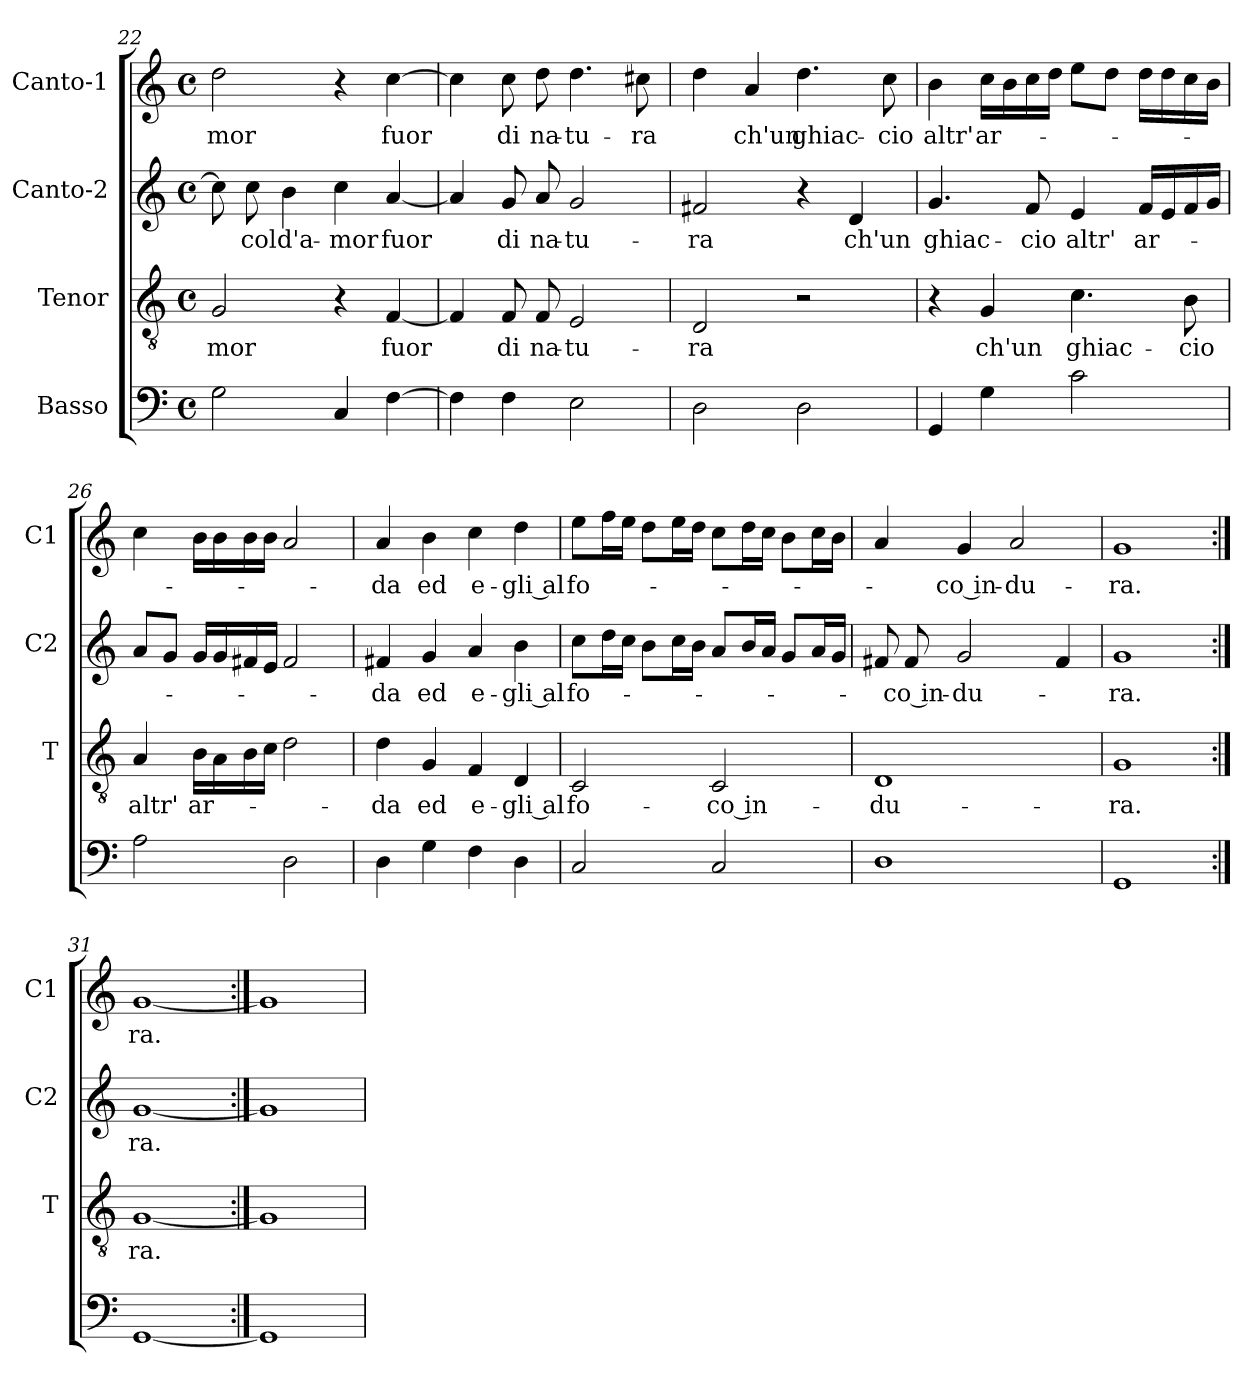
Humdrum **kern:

**kern	**kern	**text	**kern	**text	**kern	**text
*part4	*part3	*part3	*part2	*part2	*part1	*part1
*staff4	*staff3	*staff3	*staff2	*staff2	*staff1	*staff1
*I"Basso	*I"Tenor	*	*I"Canto-2	*	*I"Canto-1	*
*	*I'T	*	*I'C2	*	*I'C1	*
*clefF4	*clefGv2	*	*clefG2	*	*clefG2	*
*k[]	*k[]	*	*k[]	*	*k[]	*
*C:	*C:	*	*C:	*	*C:	*
*M4/4	*M4/4	*	*M4/4	*	*M4/4	*
*met(c)	*met(c)	*	*met(c)	*	*met(c)	*
=22	=22	=22	=22	=22	=22	=22
!	!	!LO:LY:b	!	!	!	!LO:LY:b
2G\	2G/	-mor	8cc\]	.	2dd\	-mor
!	!	!	!	!LO:LY:b	!	!
.	.	.	8cc\	-col	.	.
!	!	!	!	!LO:LY:b	!	!
.	.	.	4b\	d'a-	.	.
!	!	!	!	!LO:LY:b	!	!
4C/	4r	.	4cc\	-mor	4r	.
!	!	!LO:LY:b	!	!LO:LY:b	!	!LO:LY:b
[4F\	[4F/	fuor	[4a/	fuor	[4cc\	fuor
=23	=23	=23	=23	=23	=23	=23
4F\]	4F/]	.	4a/]	.	4cc\]	.
!	!	!LO:LY:b	!	!LO:LY:b	!	!LO:LY:b
4F\	8F/	di	8g/	di	8cc\	di
!	!	!LO:LY:b	!	!LO:LY:b	!	!LO:LY:b
.	8F/	na-	8a/	na-	8dd\	na-
!	!	!LO:LY:b	!	!LO:LY:b	!	!LO:LY:b
2E\	2E/	-tu-	2g/	-tu-	4.dd\	-tu-
!	!	!	!	!	!	!LO:LY:b
.	.	.	.	.	8cc#X\	-ra
=24	=24	=24	=24	=24	=24	=24
!	!	!LO:LY:b	!	!LO:LY:b	!	!
2D\	2D/	-ra	2f#X/	-ra	4dd\	.
!	!	!	!	!	!	!LO:LY:b
.	.	.	.	.	4a/	ch'un
!	!	!	!	!	!	!LO:LY:b
2D\	2r	.	4r	.	4.dd\	ghiac-
!	!	!	!	!LO:LY:b	!	!
.	.	.	4d/	ch'un	.	.
!	!	!	!	!	!	!LO:LY:b
.	.	.	.	.	8cc\	-cio
!!LO:PB:g=z
=25	=25	=25	=25	=25	=25	=25
!	!	!	!	!LO:LY:b	!	!LO:LY:b
4GG/	4r	.	4.g/	ghiac-	4b\	altr'
!	!	!LO:LY:b	!	!	!	!LO:LY:b
4G\	4G/	ch'un	.	.	16cc\LL	ar-
.	.	.	.	.	16b\	.
!	!	!	!	!LO:LY:b	!	!
.	.	.	8f/	-cio	16cc\	.
.	.	.	.	.	16dd\JJ	.
!	!	!LO:LY:b	!	!LO:LY:b	!	!
2c\	4.c\	ghiac-	4e/	altr'	8ee\L	.
.	.	.	.	.	8dd\J	.
!	!	!	!	!LO:LY:b	!	!
.	.	.	16f/LL	ar-	16dd\LL	.
.	.	.	16e/	.	16dd\	.
!	!	!LO:LY:b	!	!	!	!
.	8B\	-cio	16f/	.	16cc\	.
.	.	.	16g/JJ	.	16b\JJ	.
=26	=26	=26	=26	=26	=26	=26
!	!	!LO:LY:b	!	!	!	!
2A\	4A/	altr'	8a/L	.	4cc\	.
.	.	.	8g/J	.	.	.
!	!	!LO:LY:b	!	!	!	!
.	16B\LL	ar-	16g/LL	.	16b\LL	.
.	16A\	.	16g/	.	16b\	.
.	16B\	.	16f#X/	.	16b\	.
.	16c\JJ	.	16e/JJ	.	16b\JJ	.
2D\	2d\	.	2f#/	.	2a/	.
=27	=27	=27	=27	=27	=27	=27
!	!	!LO:LY:b	!	!LO:LY:b	!	!LO:LY:b
4D\	4d\	-da	4f#X/	-da	4a/	-da
!	!	!LO:LY:b	!	!LO:LY:b	!	!LO:LY:b
4G\	4G/	ed	4g/	ed	4b\	ed
!	!	!LO:LY:b	!	!LO:LY:b	!	!LO:LY:b
4F\	4F/	e-	4a/	e-	4cc\	e-
!	!	!LO:LY:b	!	!LO:LY:b	!	!LO:LY:b
4D\	4D/	-gli al	4b\	-gli al	4dd\	-gli al
!!LO:LB:g=z
=28	=28	=28	=28	=28	=28	=28
!	!	!LO:LY:b	!	!LO:LY:b	!	!LO:LY:b
2C/	2C/	fo-	8cc\L	fo-	8ee\L	fo-
.	.	.	16dd\L	.	16ff\L	.
.	.	.	16cc\JJ	.	16ee\JJ	.
.	.	.	8b\L	.	8dd\L	.
.	.	.	16cc\L	.	16ee\L	.
.	.	.	16b\JJ	.	16dd\JJ	.
!	!	!LO:LY:b	!	!	!	!
2C/	2C/	-co in-	8a/L	.	8cc\L	.
.	.	.	16b/L	.	16dd\L	.
.	.	.	16a/JJ	.	16cc\JJ	.
.	.	.	8g/L	.	8b\L	.
.	.	.	16a/L	.	16cc\L	.
.	.	.	16g/JJ	.	16b\JJ	.
=29	=29	=29	=29	=29	=29	=29
!	!	!LO:LY:b	!	!	!	!
1D	1D	-du-	8f#X/	.	4a/	.
!	!	!	!	!LO:LY:b	!	!
.	.	.	8f#/	-co in-	.	.
!	!	!	!	!LO:LY:b	!	!LO:LY:b
.	.	.	2g/	-du-	4g/	-co in-
!	!	!	!	!	!	!LO:LY:b
.	.	.	.	.	2a/	-du-
.	.	.	4f#/	.	.	.
=30	=30	=30	=30	=30	=30	=30
!	!	!LO:LY:b	!	!LO:LY:b	!	!LO:LY:b
1GG	1G	-ra.	1g	-ra.	1g	-ra.
=31:|!	=31:|!	=31:|!	=31:|!	=31:|!	=31:|!	=31:|!
!	!	!LO:LY:b	!	!LO:LY:b	!	!LO:LY:b
[1GG	[1G	ra.	[1g	ra.	[1g	ra.
=32:|!	=32:|!	=32:|!	=32:|!	=32:|!	=32:|!	=32:|!
1GG]	1G]	.	1g]	.	1g]	.
=	=	=	=	=	=	=
*-	*-	*-	*-	*-	*-	*-
